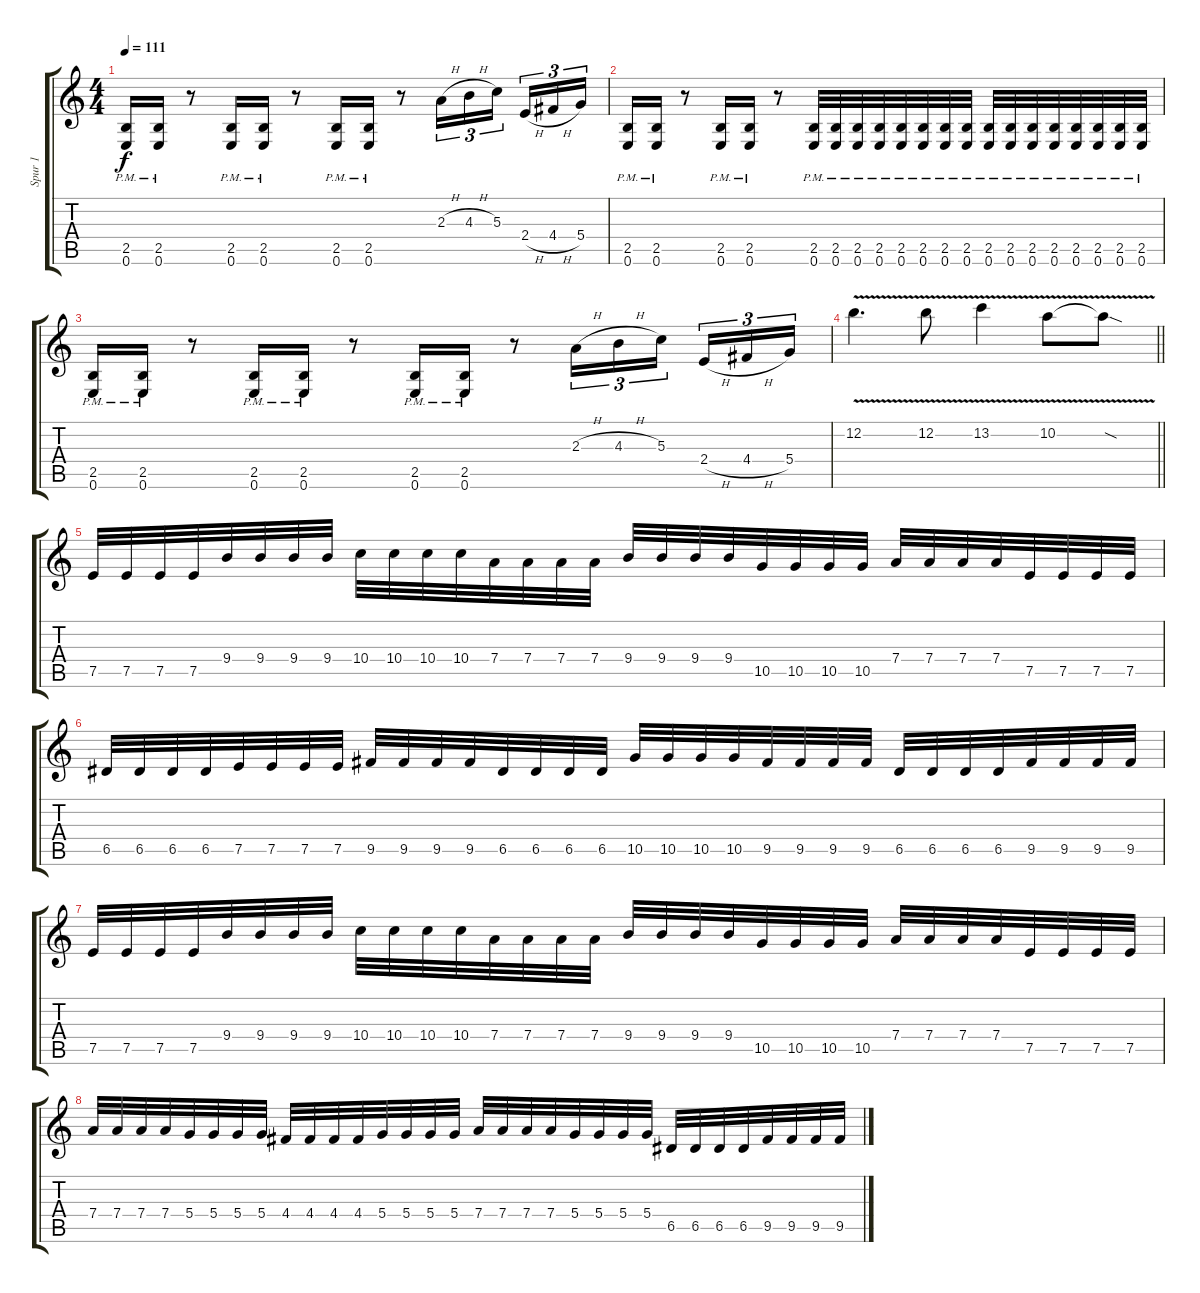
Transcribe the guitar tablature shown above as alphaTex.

\track ("Spur 1" "Spur 1") {instrument distortionguitar}
\staff {score tabs}
\tuning (E4 B3 G3 D3 A2 E2) {hide}
\ts (4 4)
\tempo 111
\clef g2
\ks c
(2.5{pm} 0.6{pm}).16{dy f} (2.5{pm} 0.6{pm}).16 r.8 (2.5{pm} 0.6{pm}).16 (2.5{pm} 0.6{pm}).16 r.8 (2.5{pm} 0.6{pm}).16 (2.5{pm} 0.6{pm}).16 r.8 2.3{h}.16{tu (3 2)} 4.3{h}.16{tu (3 2)} 5.3.16{tu (3 2) beam splitsecondary} 2.4{h}.16{tu (3 2)} 4.4{h}.16{tu (3 2)} 5.4.16{tu (3 2)} |
(2.5{pm} 0.6{pm}).16 (2.5{pm} 0.6{pm}).16 r.8 (2.5{pm} 0.6{pm}).16 (2.5{pm} 0.6{pm}).16 r.8 (2.5{pm} 0.6{pm}).32 (2.5{pm} 0.6{pm}).32 (2.5{pm} 0.6{pm}).32 (2.5{pm} 0.6{pm}).32 (2.5{pm} 0.6{pm}).32 (2.5{pm} 0.6{pm}).32 (2.5{pm} 0.6{pm}).32 (2.5{pm} 0.6{pm}).32 (2.5{pm} 0.6{pm}).32 (2.5{pm} 0.6{pm}).32 (2.5{pm} 0.6{pm}).32 (2.5{pm} 0.6{pm}).32 (2.5{pm} 0.6{pm}).32 (2.5{pm} 0.6{pm}).32 (2.5{pm} 0.6{pm}).32 (2.5{pm} 0.6{pm}).32 |
(2.5{pm} 0.6{pm}).16 (2.5{pm} 0.6{pm}).16 r.8 (2.5{pm} 0.6{pm}).16 (2.5{pm} 0.6{pm}).16 r.8 (2.5{pm} 0.6{pm}).16 (2.5{pm} 0.6{pm}).16 r.8 2.3{h}.16{tu (3 2)} 4.3{h}.16{tu (3 2)} 5.3.16{tu (3 2) beam splitsecondary} 2.4{h}.16{tu (3 2)} 4.4{h}.16{tu (3 2)} 5.4.16{tu (3 2)} |
\barLineRight lightlight
12.2{v}.4{d volume 10 balance 6} 12.2{v}.8 13.2{v}.4 10.2{v}.8 10.2{v sod t}.8 |
7.5.32{volume 13} 7.5.32 7.5.32 7.5.32 9.4.32 9.4.32 9.4.32 9.4.32 10.4.32 10.4.32 10.4.32 10.4.32 7.4.32 7.4.32 7.4.32 7.4.32 9.4.32 9.4.32 9.4.32 9.4.32 10.5.32 10.5.32 10.5.32 10.5.32 7.4.32 7.4.32 7.4.32 7.4.32 7.5.32 7.5.32 7.5.32 7.5.32 |
6.5.32 6.5.32 6.5.32 6.5.32 7.5.32 7.5.32 7.5.32 7.5.32 9.5.32 9.5.32 9.5.32 9.5.32 6.5.32 6.5.32 6.5.32 6.5.32 10.5.32 10.5.32 10.5.32 10.5.32 9.5.32 9.5.32 9.5.32 9.5.32 6.5.32 6.5.32 6.5.32 6.5.32 9.5.32 9.5.32 9.5.32 9.5.32 |
7.5.32 7.5.32 7.5.32 7.5.32 9.4.32 9.4.32 9.4.32 9.4.32 10.4.32 10.4.32 10.4.32 10.4.32 7.4.32 7.4.32 7.4.32 7.4.32 9.4.32 9.4.32 9.4.32 9.4.32 10.5.32 10.5.32 10.5.32 10.5.32 7.4.32 7.4.32 7.4.32 7.4.32 7.5.32 7.5.32 7.5.32 7.5.32 |
7.4.32 7.4.32 7.4.32 7.4.32 5.4.32 5.4.32 5.4.32 5.4.32 4.4.32 4.4.32 4.4.32 4.4.32 5.4.32 5.4.32 5.4.32 5.4.32 7.4.32 7.4.32 7.4.32 7.4.32 5.4.32 5.4.32 5.4.32 5.4.32 6.5.32 6.5.32 6.5.32 6.5.32 9.5.32 9.5.32 9.5.32 9.5.32
